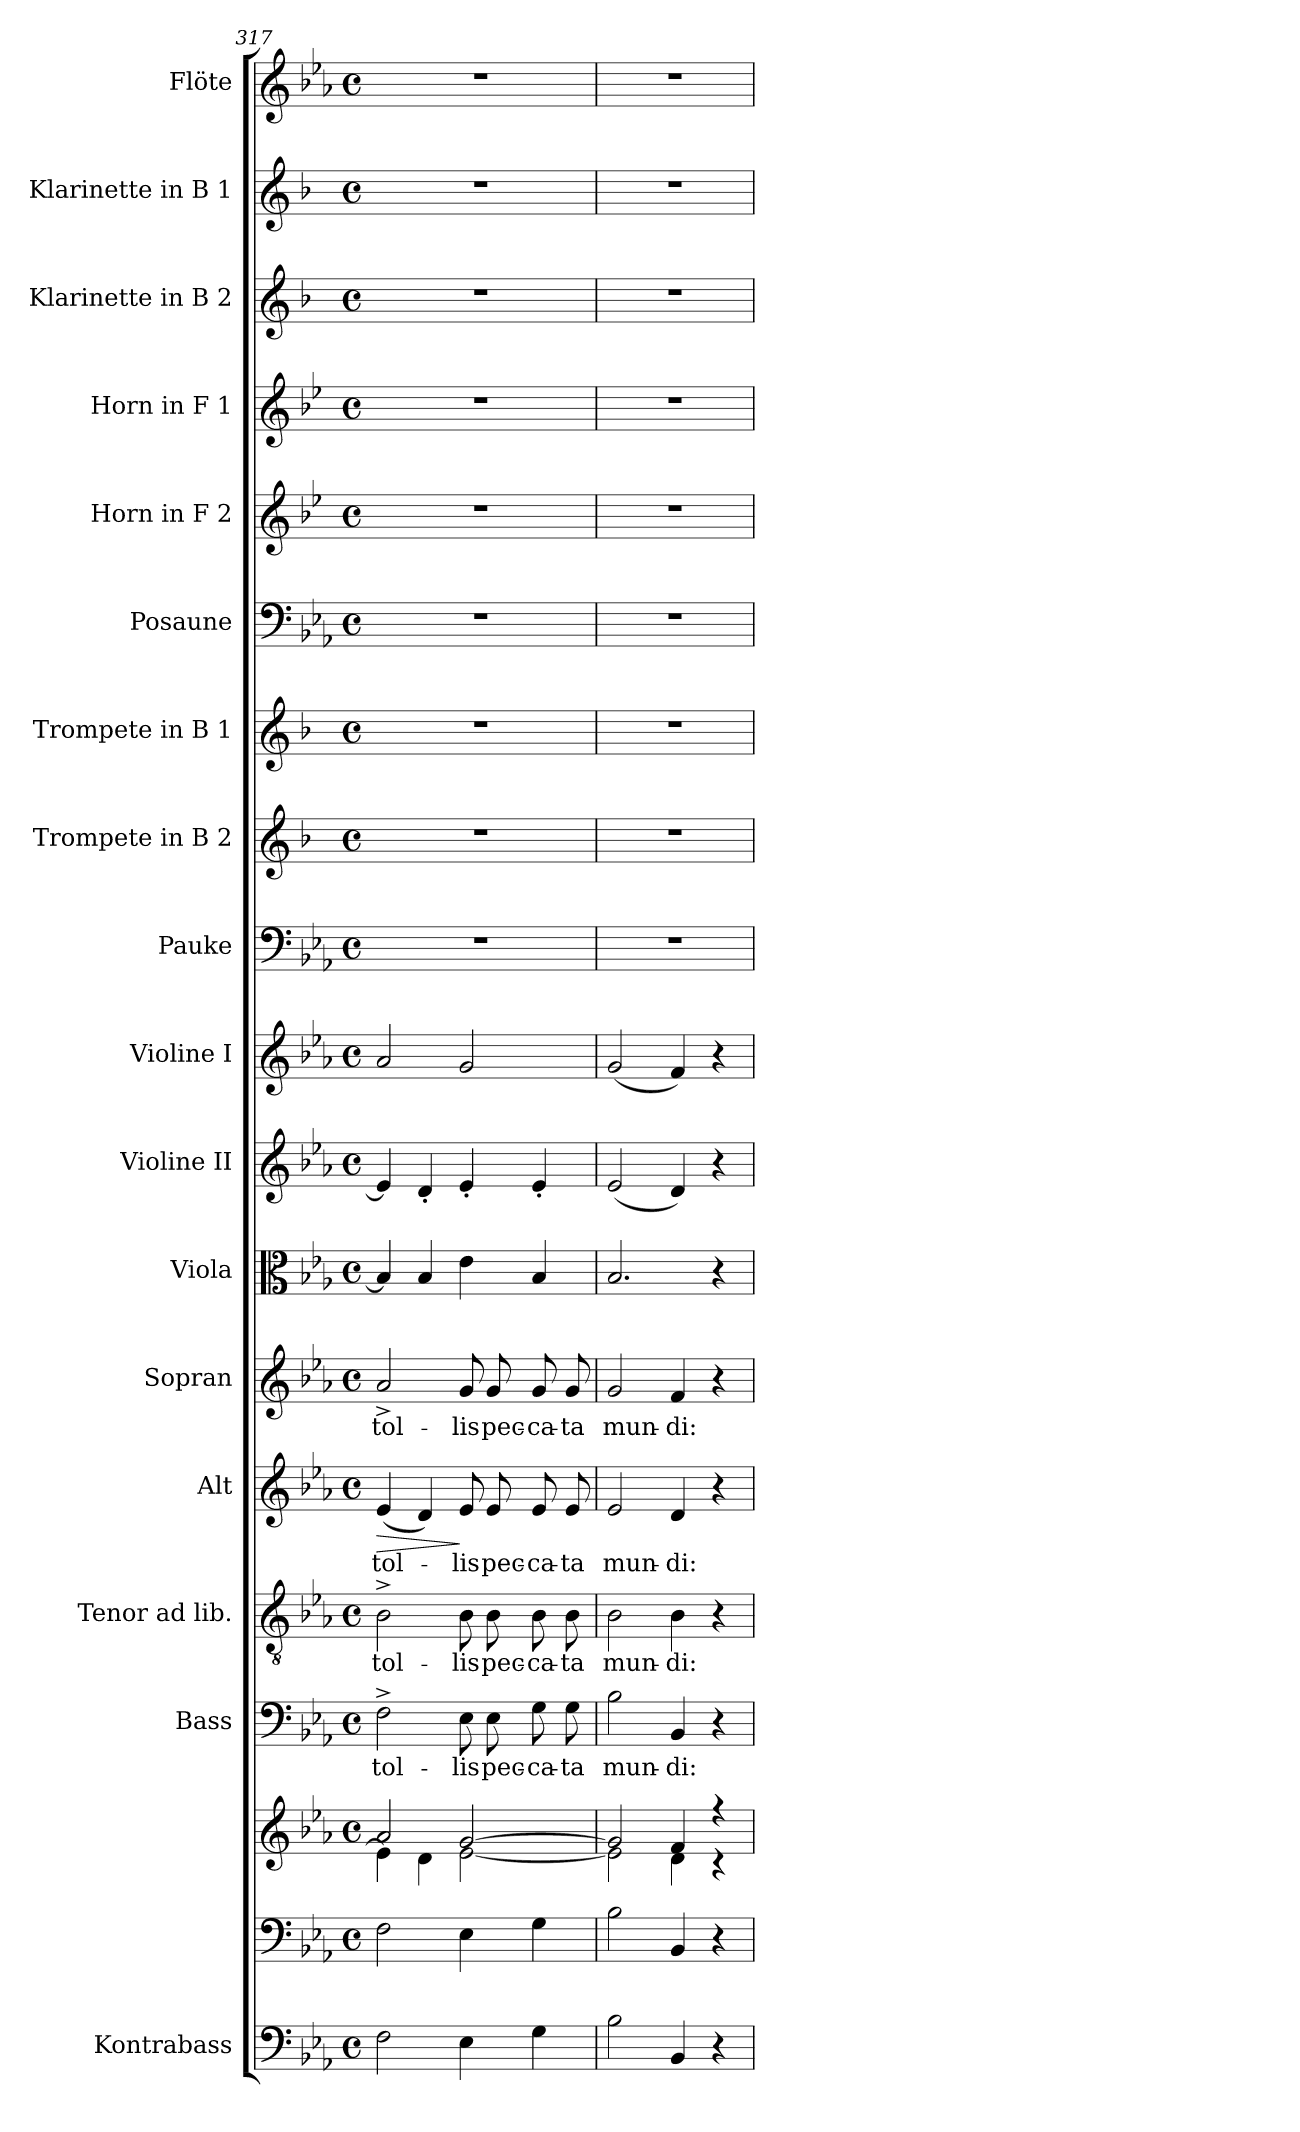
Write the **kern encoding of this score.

**kern	**kern	**kern	**kern	**text	**kern	**text	**kern	**text	**dynam	**kern	**text	**kern	**kern	**kern	**kern	**kern	**kern	**kern	**kern	**kern	**kern	**kern	**kern
*part18	*part17	*part17	*part16	*part16	*part15	*part15	*part14	*part14	*part14	*part13	*part13	*part12	*part11	*part10	*part9	*part8	*part7	*part6	*part5	*part4	*part3	*part2	*part1
*staff19	*staff18	*staff17	*staff16	*staff16	*staff15	*staff15	*staff14	*staff14	*staff14	*staff13	*staff13	*staff12	*staff11	*staff10	*staff9	*staff8	*staff7	*staff6	*staff5	*staff4	*staff3	*staff2	*staff1
*I"Kontrabass	*	*	*I"Bass	*	*I"Tenor ad lib.	*	*I"Alt	*	*	*I"Sopran	*	*I"Viola	*I"Violine II	*I"Violine I	*I"Pauke	*I"Trompete in B 2	*I"Trompete in B 1	*I"Posaune	*I"Horn in F 2	*I"Horn in F 1	*I"Klarinette in B 2	*I"Klarinette in B 1	*I"Flöte
*I'Kb.	*	*	*I'B	*	*I'T	*	*I'A	*	*	*I'S	*	*I'Vla.	*I'Vl. II	*I'Vl. I	*I'Pk.	*	*	*I'Pos.	*I'Hrn. 2	*I'Hrn. 1	*	*	*I'Fl.
*clefF4	*clefF4	*clefG2	*clefF4	*	*clefGv2	*	*clefG2	*	*	*clefG2	*	*clefC3	*clefG2	*clefG2	*clefF4	*clefG2	*clefG2	*clefF4	*clefG2	*clefG2	*clefG2	*clefG2	*clefG2
*ITrd7c12	*	*	*	*	*	*	*	*	*	*	*	*	*	*	*	*ITrd1c2	*ITrd1c2	*	*ITrd4c7	*ITrd4c7	*ITrd1c2	*ITrd1c2	*
*k[b-e-a-]	*k[b-e-a-]	*k[b-e-a-]	*k[b-e-a-]	*	*k[b-e-a-]	*	*k[b-e-a-]	*	*	*k[b-e-a-]	*	*k[b-e-a-]	*k[b-e-a-]	*k[b-e-a-]	*k[b-e-a-]	*k[b-e-a-]	*k[b-e-a-]	*k[b-e-a-]	*k[b-e-a-]	*k[b-e-a-]	*k[b-e-a-]	*k[b-e-a-]	*k[b-e-a-]
*E-:	*E-:	*E-:	*E-:	*	*E-:	*	*E-:	*	*	*E-:	*	*E-:	*E-:	*E-:	*E-:	*E-:	*E-:	*E-:	*E-:	*E-:	*E-:	*E-:	*E-:
*M4/4	*M4/4	*M4/4	*M4/4	*	*M4/4	*	*M4/4	*	*	*M4/4	*	*M4/4	*M4/4	*M4/4	*M4/4	*M4/4	*M4/4	*M4/4	*M4/4	*M4/4	*M4/4	*M4/4	*M4/4
*met(c)	*met(c)	*met(c)	*met(c)	*	*met(c)	*	*met(c)	*	*	*met(c)	*	*met(c)	*met(c)	*met(c)	*met(c)	*met(c)	*met(c)	*met(c)	*met(c)	*met(c)	*met(c)	*met(c)	*met(c)
=317	=317	=317	=317	=317	=317	=317	=317	=317	=317	=317	=317	=317	=317	=317	=317	=317	=317	=317	=317	=317	=317	=317	=317
*	*	*^	*	*	*	*	*	*	*	*	*	*	*	*	*	*	*	*	*	*	*	*	*
!	!	!	!	!	!LO:LY:b	!	!LO:LY:b	!	!LO:LY:b	!LO:HP:b	!	!LO:LY:b	!	!	!	!	!	!	!	!	!	!	!	!
2FF\	2F\	2a-/	4e-\]	2F^>\	tol-	2B-^>\	tol-	(<4e-/	tol-	>	2a-^>/	tol-	4B-/]	4e-/]	2a-/	1r	1r	1r	1r	1r	1r	1r	1r	1r
.	.	.	4d\	.	.	.	.	4d/)	.	.	.	.	4B-/	4d'</	.	.	.	.	.	.	.	.	.	.
!	!	!	!	!	!LO:LY:b	!	!LO:LY:b	!	!LO:LY:b	!	!	!LO:LY:b	!	!	!	!	!	!	!	!	!	!	!	!
4EE-\	4E-\	[>2g/	[<2e-\	8E-\	-lis	8B-\	-lis	8e-/	-lis	]	8g/	-lis	4e-\	4e-'</	2g/	.	.	.	.	.	.	.	.	.
!	!	!	!	!	!LO:LY:b	!	!LO:LY:b	!	!LO:LY:b	!	!	!LO:LY:b	!	!	!	!	!	!	!	!	!	!	!	!
.	.	.	.	8E-\	pec-	8B-\	pec-	8e-/	pec-	.	8g/	pec-	.	.	.	.	.	.	.	.	.	.	.	.
!	!	!	!	!	!LO:LY:b	!	!LO:LY:b	!	!LO:LY:b	!	!	!LO:LY:b	!	!	!	!	!	!	!	!	!	!	!	!
4GG\	4G\	.	.	8G\	-ca-	8B-\	-ca-	8e-/	-ca-	.	8g/	-ca-	4B-/	4e-'</	.	.	.	.	.	.	.	.	.	.
!	!	!	!	!	!LO:LY:b	!	!LO:LY:b	!	!LO:LY:b	!	!	!LO:LY:b	!	!	!	!	!	!	!	!	!	!	!	!
.	.	.	.	8G\	-ta	8B-\	-ta	8e-/	-ta	.	8g/	-ta	.	.	.	.	.	.	.	.	.	.	.	.
=318	=318	=318	=318	=318	=318	=318	=318	=318	=318	=318	=318	=318	=318	=318	=318	=318	=318	=318	=318	=318	=318	=318	=318	=318
!	!	!	!	!	!LO:LY:b	!	!LO:LY:b	!	!LO:LY:b	!	!	!LO:LY:b	!	!	!	!	!	!	!	!	!	!	!	!
2BB-\	2B-\	2g/]	2e-\]	2B-\	mun-	2B-\	mun-	2e-/	mun-	.	2g/	mun-	2.B-/	(<2e-/	(<2g/	1r	1r	1r	1r	1r	1r	1r	1r	1r
!	!	!	!	!	!LO:LY:b	!	!LO:LY:b	!	!LO:LY:b	!	!	!LO:LY:b	!	!	!	!	!	!	!	!	!	!	!	!
4BBB-/	4BB-/	4f/	4d\	4BB-/	-di:	4B-\	-di:	4d/	-di:	.	4f/	-di:	.	4d/)	4f/)	.	.	.	.	.	.	.	.	.
4r	4r	4r	4r	4r	.	4r	.	4r	.	.	4r	.	4r	4r	4r	.	.	.	.	.	.	.	.	.
*	*	*v	*v	*	*	*	*	*	*	*	*	*	*	*	*	*	*	*	*	*	*	*	*	*
=	=	=	=	=	=	=	=	=	=	=	=	=	=	=	=	=	=	=	=	=	=	=	=
*-	*-	*-	*-	*-	*-	*-	*-	*-	*-	*-	*-	*-	*-	*-	*-	*-	*-	*-	*-	*-	*-	*-	*-
